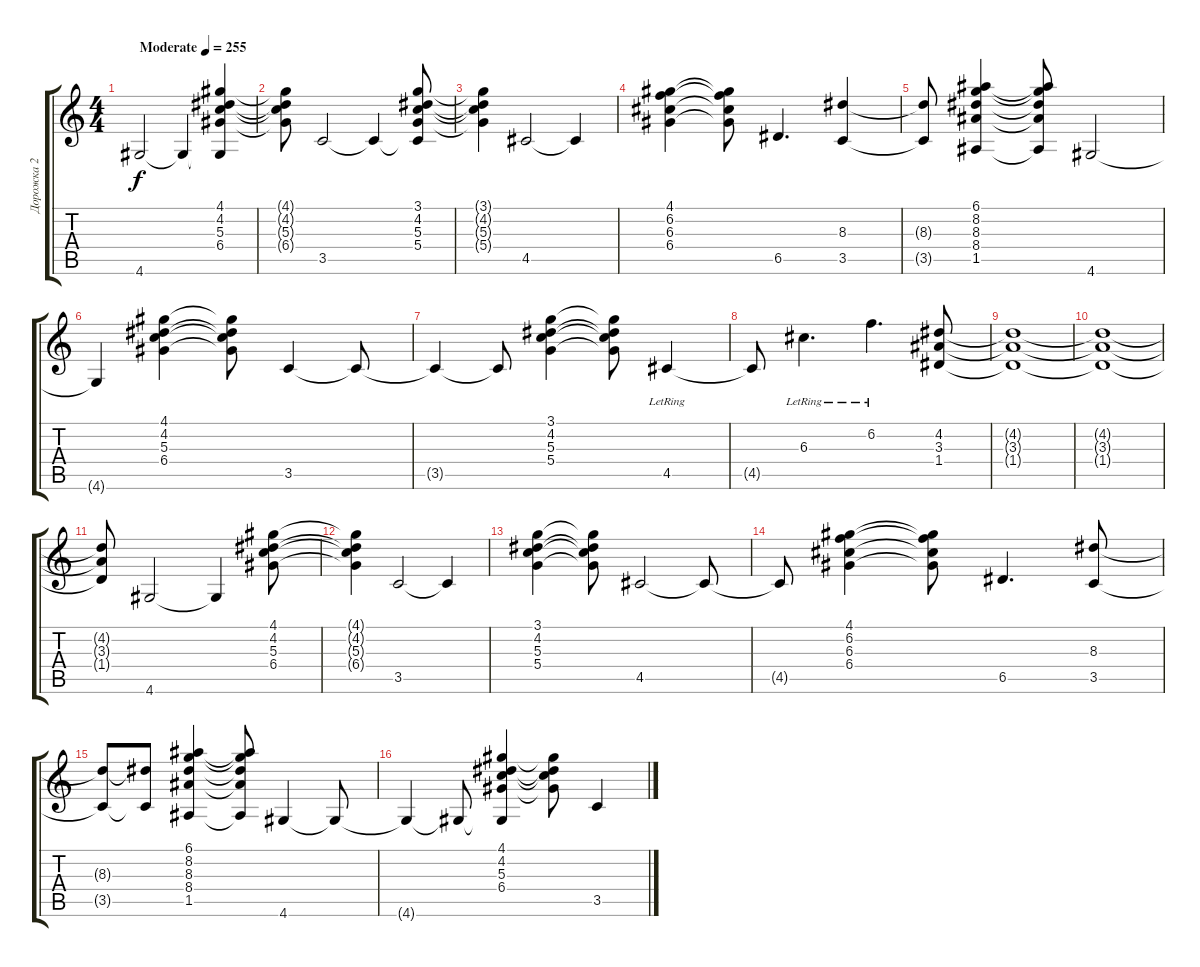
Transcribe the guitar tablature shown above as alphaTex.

\track ("Дорожка 2" "Дорожка 2") {instrument acousticguitarsteel}
\staff {score tabs}
\tuning (E4 B3 G3 D3 A2 E2) {hide}
\ts (4 4)
\tempo (255 "Moderate")
\clef g2
\ks c
4.6.2{dy f instrument acousticguitarsteel} 4.6{t}.4 (4.1 4.2 5.3 6.4 4.6{t}).4 |
(4.1{t} 4.2{t} 5.3{t} 6.4{t}).8 3.5.2 3.5{t}.4 (3.1 4.2 5.3 5.4 3.5{t}).8 |
(3.1{t} 4.2{t} 5.3{t} 5.4{t}).4 4.5.2 4.5{t}.4 |
(4.1 6.2 6.3 6.4).4 (4.1{t} 6.2{t} 6.3{t} 6.4{t}).8 6.5.4{d} (8.3 3.5).4 |
(8.3{t} 3.5{t}).8 (6.1 8.2 8.3 8.4 1.5).4 (6.1{t} 8.2{t} 8.3{t} 8.4{t} 1.5{t}).8 4.6.2 |
4.6{t}.4 (4.1 4.2 5.3 6.4).4 (4.1{t} 4.2{t} 5.3{t} 6.4{t}).8 3.5.4 3.5{t}.8 |
3.5{t}.4 3.5{t}.8 (3.1 4.2 5.3 5.4).4 (3.1{t} 4.2{t} 5.3{t} 5.4{t}).8 4.5{lr}.4 |
4.5{t}.8 6.3{lr}.4{d} 6.2{lr}.4{d} (4.2 3.3 1.4).8 |
(4.2{t} 3.3{t} 1.4{t}).1 |
(4.2{t} 3.3{t} 1.4{t}).1 |
(4.2{t} 3.3{t} 1.4{t}).8 4.6.2 4.6{t}.4 (4.1 4.2 5.3 6.4).8 |
(4.1{t} 4.2{t} 5.3{t} 6.4{t}).4 3.5.2 3.5{t}.4 |
(3.1 4.2 5.3 5.4).4 (3.1{t} 4.2{t} 5.3{t} 5.4{t}).8 4.5.2 4.5{t}.8 |
4.5{t}.8 (4.1 6.2 6.3 6.4).4 (4.1{t} 6.2{t} 6.3{t} 6.4{t}).8 6.5.4{d} (8.3 3.5).8 |
(8.3{t} 3.5{t}).8 (8.3{t} 3.5{t}).8 (6.1 8.2 8.3 8.4 1.5).4 (6.1{t} 8.2{t} 8.3{t} 8.4{t} 1.5{t}).8 4.6.4 4.6{t}.8 |
4.6{t}.4 4.6{t}.8 (4.1 4.2 5.3 6.4 4.6{t}).4 (4.1{t} 4.2{t} 5.3{t} 6.4{t}).8 3.5.4
